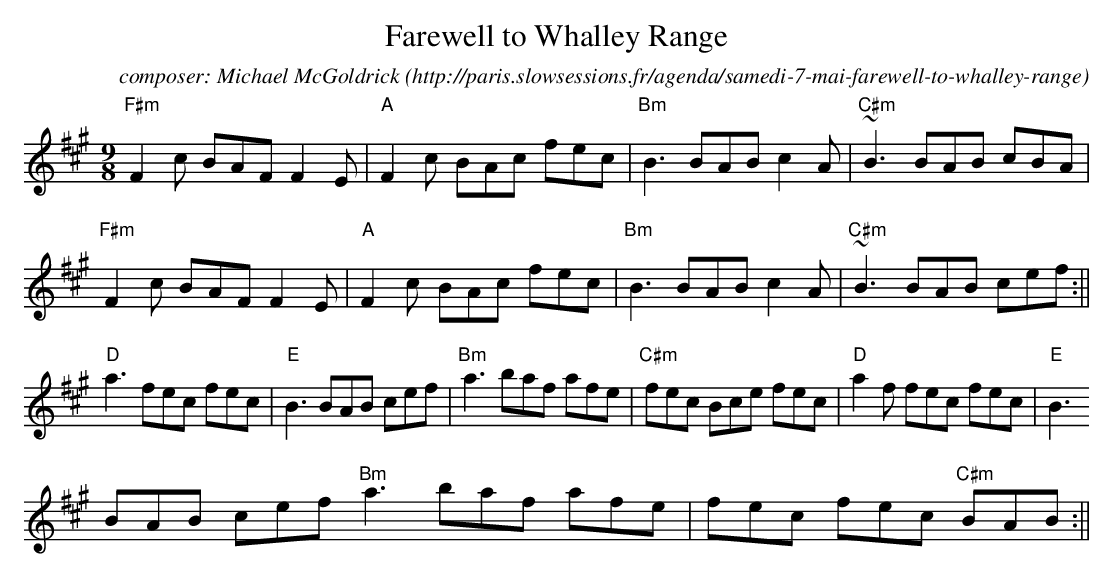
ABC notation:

X:1
T:Farewell to Whalley Range
O:http://paris.slowsessions.fr/agenda/samedi-7-mai-farewell-to-whalley-range
M:9/8
L:1/8
C:composer: Michael McGoldrick
O:1
K:A
"F#m"F2c BAF F2E|"A"F2c BAc fec|"Bm"B3 BAB c2A|"C#m"~B3 BAB cBA|
"F#m"F2c BAF F2E|"A"F2c BAc fec|"Bm"B3 BAB c2A|"C#m"~B3 BAB cef:||
"D"a3 fec fec|"E"B3 BAB cef|"Bm"a3 baf afe|"C#m"fec Bce fec|"D"a2f fec fec|"E"B3
BAB cef"Bm"a3 baf afe|fec fec "C#m"BAB:||
